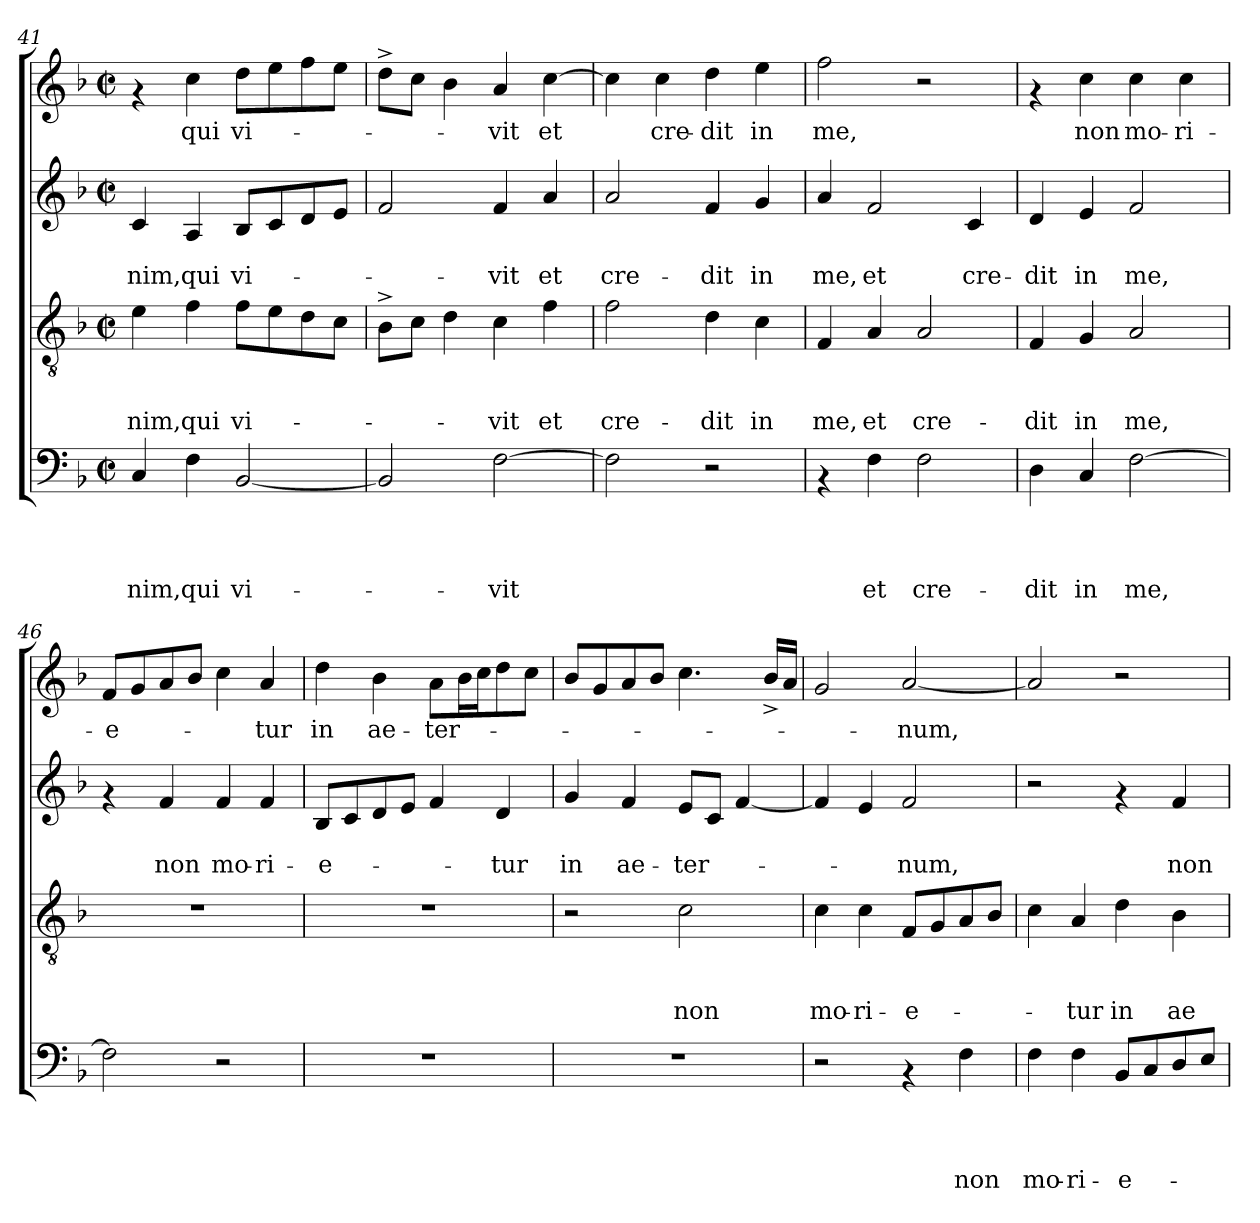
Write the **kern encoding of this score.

**kern	**text	**text	**text	**text	**kern	**text	**text	**text	**kern	**text	**text	**kern	**text
*part4	*part4	*part4	*part4	*part4	*part3	*part3	*part3	*part3	*part2	*part2	*part2	*part1	*part1
*staff4	*staff4	*staff4	*staff4	*staff4	*staff3	*staff3	*staff3	*staff3	*staff2	*staff2	*staff2	*staff1	*staff1
*clefF4	*	*	*	*	*clefGv2	*	*	*	*clefG2	*	*	*clefG2	*
*k[b-]	*	*	*	*	*k[b-]	*	*	*	*k[b-]	*	*	*k[b-]	*
*F:	*	*	*	*	*F:	*	*	*	*F:	*	*	*F:	*
*M2/2	*	*	*	*	*M2/2	*	*	*	*M2/2	*	*	*M2/2	*
*met(c|)	*	*	*	*	*met(c|)	*	*	*	*met(c|)	*	*	*met(c|)	*
=41	=41	=41	=41	=41	=41	=41	=41	=41	=41	=41	=41	=41	=41
!	!	!	!	!LO:LY:b	!	!	!	!LO:LY:b	!	!	!LO:LY:b	!	!
4C/	.	.	.	-nim,	4e\	.	.	-nim,	4c/	.	-nim,	4rf	.
!	!	!	!	!LO:LY:b	!	!	!	!LO:LY:b	!	!	!LO:LY:b	!	!LO:LY:b
4F\	.	.	.	qui	4f\	.	.	qui	4A/	.	qui	4cc\	qui
!	!	!	!	!LO:LY:b	!	!	!	!LO:LY:b	!	!	!LO:LY:b	!	!LO:LY:b
[<2BB-/	.	.	.	vi-	8f\L	.	.	vi-	8B-/L	.	vi-	8dd\L	vi-
.	.	.	.	.	8e\	.	.	.	8c/	.	.	8ee\	.
.	.	.	.	.	8d\	.	.	.	8d/	.	.	8ff\	.
.	.	.	.	.	8c\J	.	.	.	8e/J	.	.	8ee\J	.
=42	=42	=42	=42	=42	=42	=42	=42	=42	=42	=42	=42	=42	=42
2BB-/]	.	.	.	.	8B-^>\L	.	.	.	2f/	.	.	8dd^>\L	.
.	.	.	.	.	8c\J	.	.	.	.	.	.	8cc\J	.
.	.	.	.	.	4d\	.	.	.	.	.	.	4b-\	.
!	!	!	!	!LO:LY:b	!	!	!	!LO:LY:b	!	!	!LO:LY:b	!	!LO:LY:b
[<2F\	.	.	.	-vit	4c\	.	.	-vit	4f/	.	-vit	4a/	-vit
!	!	!	!	!	!	!	!	!LO:LY:b	!	!	!LO:LY:b	!	!LO:LY:b
.	.	.	.	.	4f\	.	.	et	4a/	.	et	[<4cc\	et
!!LO:LB:g=z
=43	=43	=43	=43	=43	=43	=43	=43	=43	=43	=43	=43	=43	=43
!	!	!	!	!	!	!	!	!LO:LY:b	!	!	!LO:LY:b	!	!
2F\]	.	.	.	.	2f\	.	.	cre-	2a/	.	cre-	4cc\]	.
!	!	!	!	!	!	!	!	!	!	!	!	!	!LO:LY:b
.	.	.	.	.	.	.	.	.	.	.	.	4cc\	cre-
!	!	!	!	!	!	!	!	!LO:LY:b	!	!	!LO:LY:b	!	!LO:LY:b
2r	.	.	.	.	4d\	.	.	-dit	4f/	.	-dit	4dd\	-dit
!	!	!	!	!	!	!	!	!LO:LY:b	!	!	!LO:LY:b	!	!LO:LY:b
.	.	.	.	.	4c\	.	.	in	4g/	.	in	4ee\	in
=44	=44	=44	=44	=44	=44	=44	=44	=44	=44	=44	=44	=44	=44
!	!	!	!	!	!	!	!	!LO:LY:b	!	!	!LO:LY:b	!	!LO:LY:b
4rAA	.	.	.	.	4F/	.	.	me,	4a/	.	me,	2ff\	me,
!	!	!	!	!LO:LY:b	!	!	!	!LO:LY:b	!	!	!LO:LY:b	!	!
4F\	.	.	.	et	4A/	.	.	et	2f/	.	et	.	.
!	!	!	!	!LO:LY:b	!	!	!	!LO:LY:b	!	!	!	!	!
2F\	.	.	.	cre-	2A/	.	.	cre-	.	.	.	2r	.
!	!	!	!	!	!	!	!	!	!	!	!LO:LY:b	!	!
.	.	.	.	.	.	.	.	.	4c/	.	cre-	.	.
=45	=45	=45	=45	=45	=45	=45	=45	=45	=45	=45	=45	=45	=45
!	!	!	!	!LO:LY:b	!	!	!	!LO:LY:b	!	!	!LO:LY:b	!	!
4D\	.	.	.	-dit	4F/	.	.	-dit	4d/	.	-dit	4rf	.
!	!	!	!	!LO:LY:b	!	!	!	!LO:LY:b	!	!	!LO:LY:b	!	!LO:LY:b
4C/	.	.	.	in	4G/	.	.	in	4e/	.	in	4cc\	non
!	!	!	!	!LO:LY:b	!	!	!	!LO:LY:b	!	!	!LO:LY:b	!	!LO:LY:b
[>2F\	.	.	.	me,	2A/	.	.	me,	2f/	.	me,	4cc\	mo-
!	!	!	!	!	!	!	!	!	!	!	!	!	!LO:LY:b
.	.	.	.	.	.	.	.	.	.	.	.	4cc\	-ri-
=46	=46	=46	=46	=46	=46	=46	=46	=46	=46	=46	=46	=46	=46
!	!	!	!	!	!	!	!	!	!	!	!	!	!LO:LY:b
2F\]	.	.	.	.	1r	.	.	.	4rf	.	.	8f/L	-e-
.	.	.	.	.	.	.	.	.	.	.	.	8g/	.
!	!	!	!	!	!	!	!	!	!	!	!LO:LY:b	!	!
.	.	.	.	.	.	.	.	.	4f/	.	non	8a/	.
.	.	.	.	.	.	.	.	.	.	.	.	8b-/J	.
!	!	!	!	!	!	!	!	!	!	!	!LO:LY:b	!	!
2r	.	.	.	.	.	.	.	.	4f/	.	mo-	4cc\	.
!	!	!	!	!	!	!	!	!	!	!	!LO:LY:b	!	!LO:LY:b
.	.	.	.	.	.	.	.	.	4f/	.	-ri-	4a/	-tur
=47	=47	=47	=47	=47	=47	=47	=47	=47	=47	=47	=47	=47	=47
!	!	!	!	!	!	!	!	!	!	!	!LO:LY:b	!	!LO:LY:b
1r	.	.	.	.	1r	.	.	.	8B-/L	.	-e-	4dd\	in
.	.	.	.	.	.	.	.	.	8c/	.	.	.	.
!	!	!	!	!	!	!	!	!	!	!	!	!	!LO:LY:b
.	.	.	.	.	.	.	.	.	8d/	.	.	4b-\	ae-
.	.	.	.	.	.	.	.	.	8e/J	.	.	.	.
!	!	!	!	!	!	!	!	!	!	!	!	!	!LO:LY:b
.	.	.	.	.	.	.	.	.	4f/	.	.	8a\L	-ter-
.	.	.	.	.	.	.	.	.	.	.	.	16b-\L	.
.	.	.	.	.	.	.	.	.	.	.	.	16cc\J	.
!	!	!	!	!	!	!	!	!	!	!	!LO:LY:b	!	!
.	.	.	.	.	.	.	.	.	4d/	.	-tur	8dd\	.
.	.	.	.	.	.	.	.	.	.	.	.	8cc\J	.
=48	=48	=48	=48	=48	=48	=48	=48	=48	=48	=48	=48	=48	=48
!	!	!	!	!	!	!	!	!	!	!	!LO:LY:b	!	!
1r	.	.	.	.	2r	.	.	.	4g/	.	in	8b-/L	.
.	.	.	.	.	.	.	.	.	.	.	.	8g/	.
!	!	!	!	!	!	!	!	!	!	!	!LO:LY:b	!	!
.	.	.	.	.	.	.	.	.	4f/	.	ae-	8a/	.
.	.	.	.	.	.	.	.	.	.	.	.	8b-/J	.
!	!	!	!	!	!	!	!	!LO:LY:b	!	!	!LO:LY:b	!	!
.	.	.	.	.	2c\	.	.	non	8e/L	.	-ter-	4.cc\	.
.	.	.	.	.	.	.	.	.	8c/J	.	.	.	.
.	.	.	.	.	.	.	.	.	[>4f/	.	.	.	.
.	.	.	.	.	.	.	.	.	.	.	.	16b-^</LL	.
.	.	.	.	.	.	.	.	.	.	.	.	16a/JJ	.
!!LO:PB:g=z
=49	=49	=49	=49	=49	=49	=49	=49	=49	=49	=49	=49	=49	=49
!	!	!	!	!	!	!	!	!LO:LY:b	!	!	!	!	!
2r	.	.	.	.	4c\	.	.	mo-	4f/]	.	.	2g/	.
!	!	!	!	!	!	!	!	!LO:LY:b	!	!	!	!	!
.	.	.	.	.	4c\	.	.	-ri-	4e/	.	.	.	.
!	!	!	!	!	!	!	!	!LO:LY:b	!	!	!LO:LY:b	!	!LO:LY:b
4rAA	.	.	.	.	8F/L	.	.	-e-	2f/	.	-num,	[<2a/	-num,
.	.	.	.	.	8G/	.	.	.	.	.	.	.	.
!	!	!	!	!LO:LY:b	!	!	!	!	!	!	!	!	!
4F\	.	.	.	non	8A/	.	.	.	.	.	.	.	.
.	.	.	.	.	8B-/J	.	.	.	.	.	.	.	.
=50	=50	=50	=50	=50	=50	=50	=50	=50	=50	=50	=50	=50	=50
!	!	!	!	!LO:LY:b	!	!	!	!	!	!	!	!	!
4F\	.	.	.	mo-	4c\	.	.	.	2r	.	.	2a/]	.
!	!	!	!	!LO:LY:b	!	!	!	!LO:LY:b	!	!	!	!	!
4F\	.	.	.	-ri-	4A/	.	.	-tur	.	.	.	.	.
!	!	!	!	!LO:LY:b	!	!	!	!LO:LY:b	!	!	!	!	!
8BB-/L	.	.	.	-e-	4d\	.	.	in	4rf	.	.	2r	.
8C/	.	.	.	.	.	.	.	.	.	.	.	.	.
!	!	!	!	!	!	!	!	!LO:LY:b	!	!	!LO:LY:b	!	!
8D/	.	.	.	.	4B-\	.	.	ae-	4f/	.	non	.	.
8E/J	.	.	.	.	.	.	.	.	.	.	.	.	.
=	=	=	=	=	=	=	=	=	=	=	=	=	=
*-	*-	*-	*-	*-	*-	*-	*-	*-	*-	*-	*-	*-	*-
